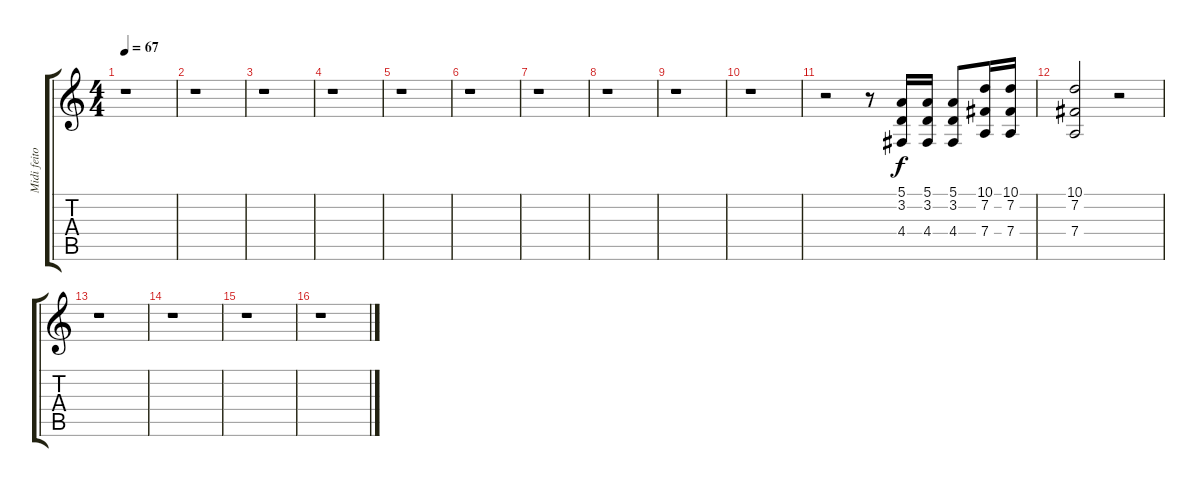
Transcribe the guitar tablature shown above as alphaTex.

\track ("Midi feito por" "Midi feito") {instrument brasssection}
\staff {score tabs}
\tuning (E4 B3 G3 D3 A2 E2) {hide}
\ts (4 4)
\tempo 67
\clef g2
\ks c
r.1{dy f} |
r.1 |
r.1 |
r.1 |
r.1 |
r.1 |
r.1 |
r.1 |
r.1 |
r.1 |
r.2 r.8 (5.1 3.2 4.4).16 (5.1 3.2 4.4).16 (5.1 3.2 4.4).8 (10.1 7.2 7.4).16 (10.1 7.2 7.4).16 |
(10.1 7.2 7.4).2 r.2 |
r.1 |
r.1 |
r.1 |
r.1
